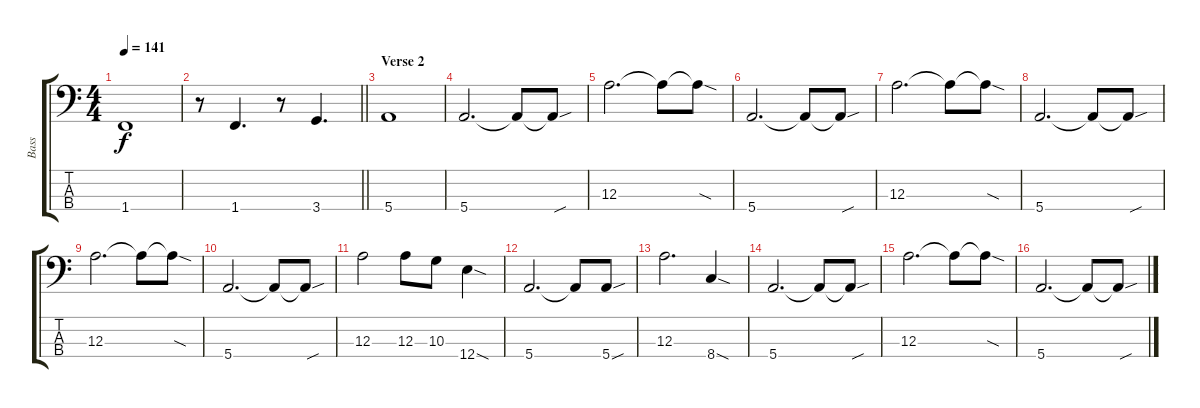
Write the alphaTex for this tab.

\track ("Bass" "Bass") {instrument electricbassfinger}
\staff {score tabs}
\tuning (G2 D2 A1 E1) {hide}
\ts (4 4)
\tempo 141
\clef f4
\ks c
1.4.1{dy f} |
\barLineRight lightlight
r.8 1.4.4{d} r.8 3.4.4{d} |
\section ("" "Verse 2")
5.4.1 |
5.4.2{d volume 8} 5.4{t}.8 5.4{sou t}.8 |
12.3.2{d} 12.3{t}.8 12.3{sod t}.8 |
5.4.2{d} 5.4{t}.8 5.4{sou t}.8 |
12.3.2{d} 12.3{t}.8 12.3{sod t}.8 |
5.4.2{d} 5.4{t}.8 5.4{sou t}.8 |
12.3.2{d} 12.3{t}.8 12.3{sod t}.8 |
5.4.2{d} 5.4{t}.8 5.4{sou t}.8 |
12.3.2 12.3.8 10.3.8 12.4{sod}.4 |
5.4.2{d} 5.4{t}.8 5.4{sou}.8 |
12.3.2{d} 8.4{sod}.4 |
5.4.2{d} 5.4{t}.8 5.4{sou t}.8 |
12.3.2{d} 12.3{t}.8 12.3{sod t}.8 |
5.4.2{d} 5.4{t}.8 5.4{sou t}.8
